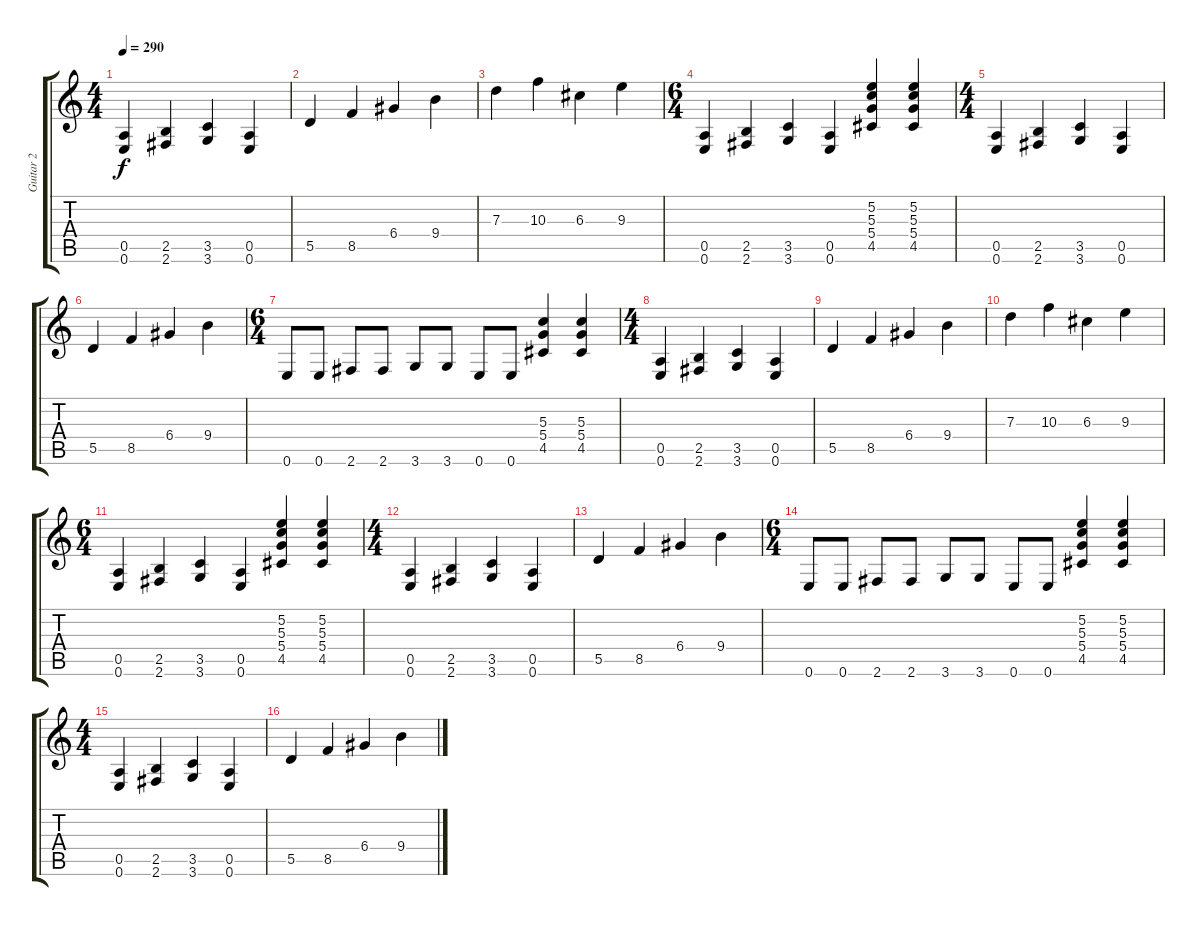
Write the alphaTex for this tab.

\track ("Guitar 2" "Guitar 2") {instrument distortionguitar}
\staff {score tabs}
\tuning (E4 B3 G3 D3 A2 E2) {hide}
\ts (4 4)
\tempo 290
\clef g2
\ks c
(0.5 0.6).4{dy f} (2.5 2.6).4 (3.5 3.6).4 (0.5 0.6).4 |
5.5.4 8.5.4 6.4.4 9.4.4 |
7.3.4 10.3.4 6.3.4 9.3.4 |
\ts (6 4)
(0.5 0.6).4 (2.5 2.6).4 (3.5 3.6).4 (0.5 0.6).4 (5.2 5.3 5.4 4.5).4 (5.2 5.3 5.4 4.5).4 |
\ts (4 4)
(0.5 0.6).4 (2.5 2.6).4 (3.5 3.6).4 (0.5 0.6).4 |
5.5.4 8.5.4 6.4.4 9.4.4 |
\ts (6 4)
0.6.8 0.6.8 2.6.8 2.6.8 3.6.8 3.6.8 0.6.8 0.6.8 (5.3 5.4 4.5).4 (5.3 5.4 4.5).4 |
\ts (4 4)
(0.5 0.6).4 (2.5 2.6).4 (3.5 3.6).4 (0.5 0.6).4 |
5.5.4 8.5.4 6.4.4 9.4.4 |
7.3.4 10.3.4 6.3.4 9.3.4 |
\ts (6 4)
(0.5 0.6).4 (2.5 2.6).4 (3.5 3.6).4 (0.5 0.6).4 (5.2 5.3 5.4 4.5).4 (5.2 5.3 5.4 4.5).4 |
\ts (4 4)
(0.5 0.6).4 (2.5 2.6).4 (3.5 3.6).4 (0.5 0.6).4 |
5.5.4 8.5.4 6.4.4 9.4.4 |
\ts (6 4)
0.6.8 0.6.8 2.6.8 2.6.8 3.6.8 3.6.8 0.6.8 0.6.8 (5.2 5.3 5.4 4.5).4 (5.2 5.3 5.4 4.5).4 |
\ts (4 4)
(0.5 0.6).4 (2.5 2.6).4 (3.5 3.6).4 (0.5 0.6).4 |
5.5.4 8.5.4 6.4.4 9.4.4
